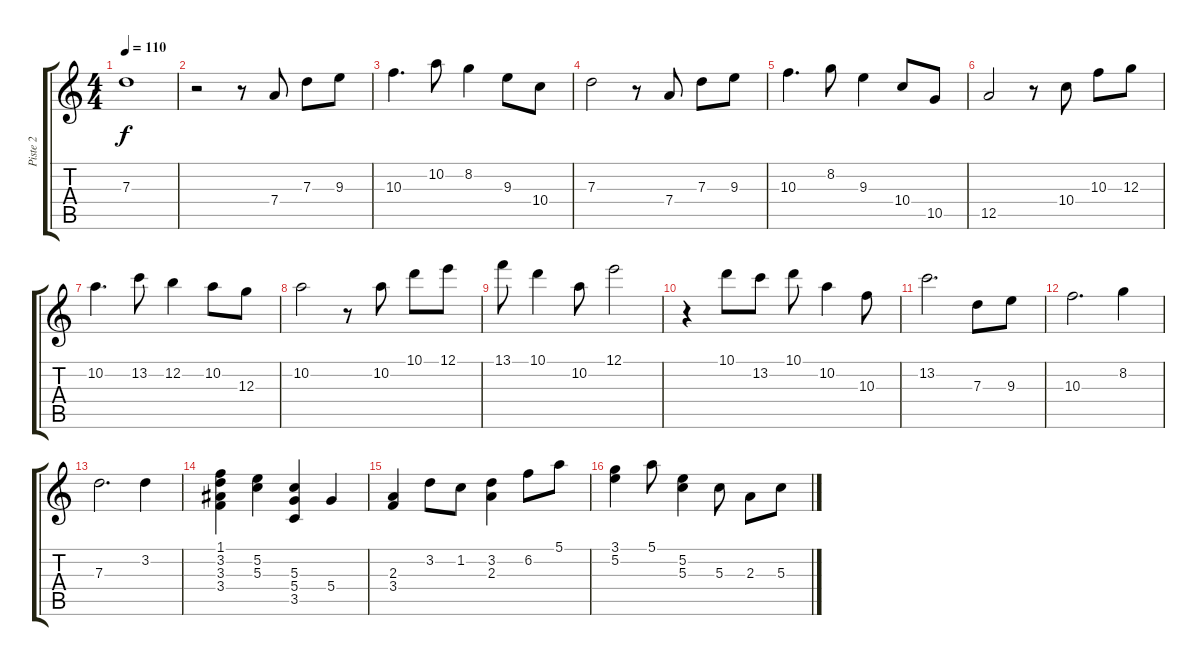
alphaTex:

\track ("Piste 2" "Piste 2") {instrument acousticguitarnylon}
\staff {score tabs}
\tuning (E4 B3 G3 D3 A2 E2) {hide}
\ts (4 4)
\tempo 110
\clef g2
\ks c
7.3.1{dy f} |
r.2 r.8 7.4.8 7.3.8 9.3.8 |
10.3.4{d} 10.2.8 8.2.4 9.3.8 10.4.8 |
7.3.2 r.8 7.4.8 7.3.8 9.3.8 |
10.3.4{d} 8.2.8 9.3.4 10.4.8 10.5.8 |
12.5.2 r.8 10.4.8 10.3.8 12.3.8 |
10.2.4{d} 13.2.8 12.2.4 10.2.8 12.3.8 |
10.2.2 r.8 10.2.8 10.1.8 12.1.8 |
13.1.8 10.1.4 10.2.8 12.1.2 |
r.4 10.1.8 13.2.8 10.1.8 10.2.4 10.3.8 |
13.2.2{d} 7.3.8 9.3.8 |
10.3.2{d} 8.2.4 |
7.3.2{d} 3.2.4 |
(1.1 3.2 3.3 3.4).4 (5.2 5.3).4 (5.3 5.4 3.5).4 5.4.4 |
(2.3 3.4).4 3.2.8 1.2.8 (3.2 2.3).4 6.2.8 5.1.8 |
(3.1 5.2).4 5.1.8 (5.2 5.3).4 5.3.8 2.3.8 5.3.8
